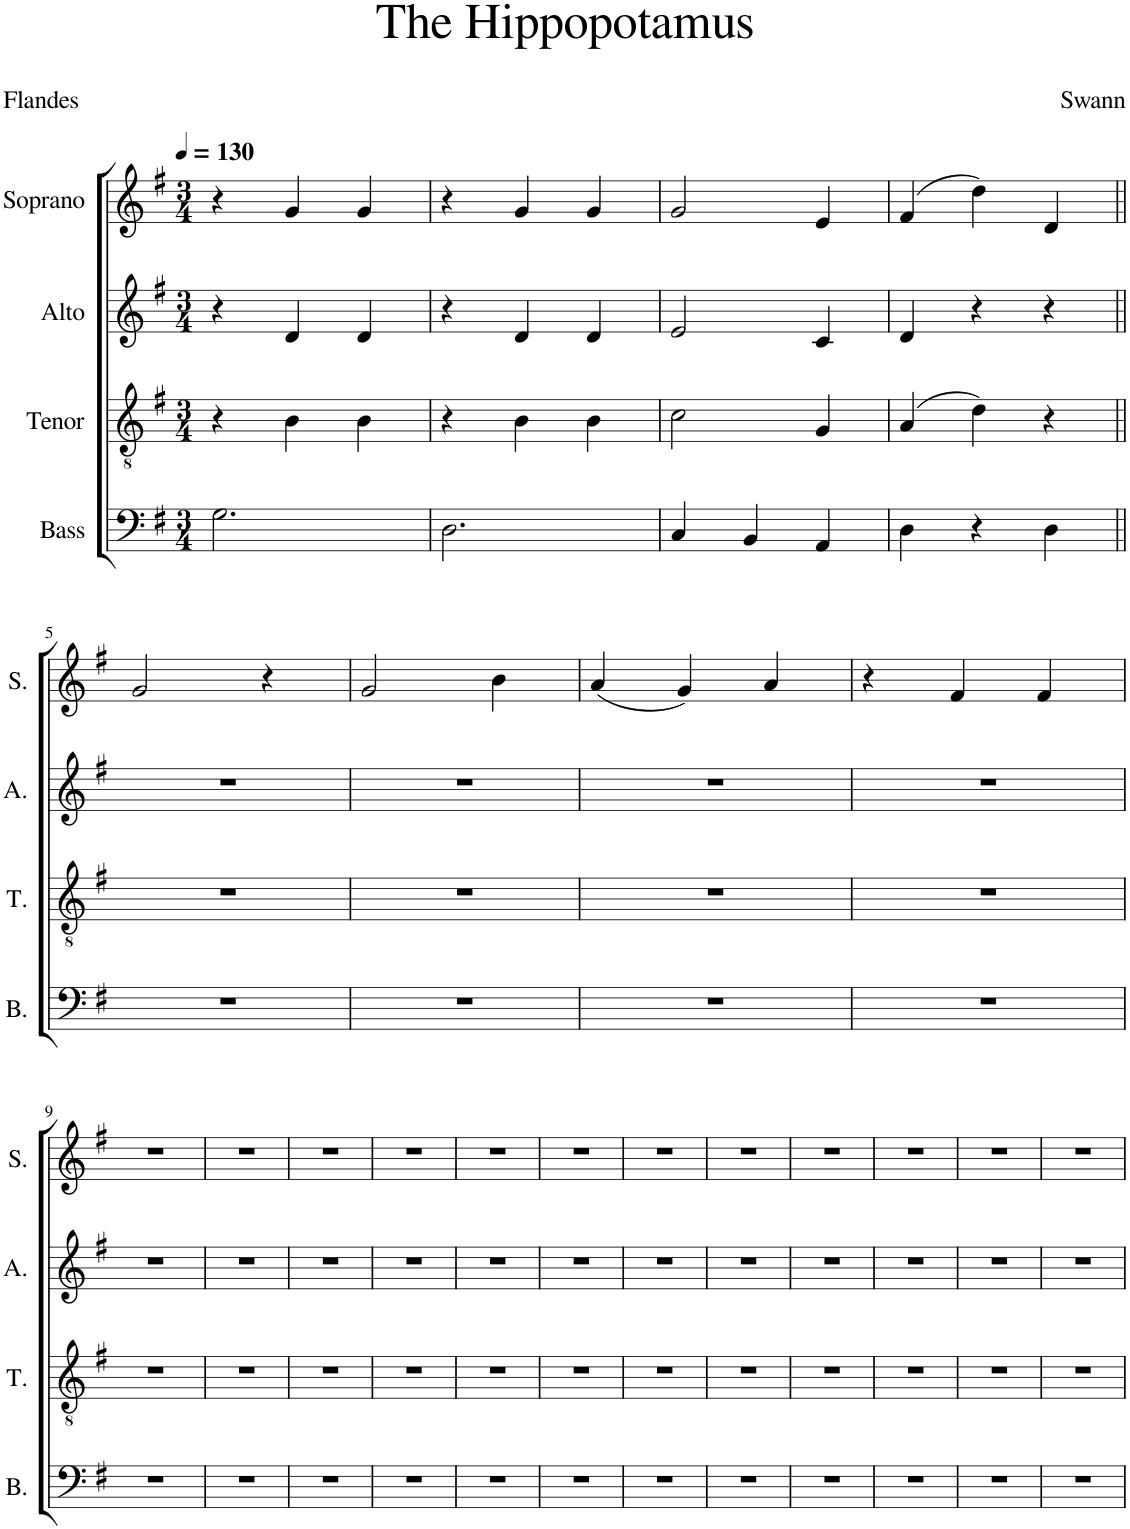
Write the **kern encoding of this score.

**kern	**kern	**kern	**kern
*part4	*part3	*part2	*part1
*staff4	*staff3	*staff2	*staff1
*I"Bass	*I"Tenor	*I"Alto	*I"Soprano
*I'B.	*I'T.	*I'A.	*I'S.
*clefF4	*clefGv2	*clefG2	*clefG2
*k[f#]	*k[f#]	*k[f#]	*k[f#]
*M3/4	*M3/4	*M3/4	*M3/4
*MM130	*MM130	*MM130	*MM130
=1	=1	=1	=1
2.G\	4r	4r	4r
.	4B\	4d/	4g/
.	4B\	4d/	4g/
=2	=2	=2	=2
2.D\	4r	4r	4r
.	4B\	4d/	4g/
.	4B\	4d/	4g/
=3	=3	=3	=3
4C/	2c\	2e/	2g/
4BB/	.	.	.
4AA/	4G/	4c/	4e/
=4	=4	=4	=4
4D\	(4A/	4d/	(4f#/
4r	4d\)	4r	4dd\)
4D\	4r	4r	4d/
!!LO:LB:g=z
=5||	=5||	=5||	=5||
2.r	2.r	2.r	2g/
.	.	.	4r
=6	=6	=6	=6
2.r	2.r	2.r	2g/
.	.	.	4b\
=7	=7	=7	=7
2.r	2.r	2.r	(4a/
.	.	.	4g/)
.	.	.	4a/
=8	=8	=8	=8
2.r	2.r	2.r	4r
.	.	.	4f#/
.	.	.	4f#/
!!LO:LB:g=z
=9	=9	=9	=9
2.r	2.r	2.r	2.r
=10	=10	=10	=10
2.r	2.r	2.r	2.r
=11	=11	=11	=11
2.r	2.r	2.r	2.r
=12	=12	=12	=12
2.r	2.r	2.r	2.r
=13	=13	=13	=13
2.r	2.r	2.r	2.r
=14	=14	=14	=14
2.r	2.r	2.r	2.r
=15	=15	=15	=15
2.r	2.r	2.r	2.r
=16	=16	=16	=16
2.r	2.r	2.r	2.r
=17	=17	=17	=17
2.r	2.r	2.r	2.r
=18	=18	=18	=18
2.r	2.r	2.r	2.r
=19	=19	=19	=19
2.r	2.r	2.r	2.r
=20	=20	=20	=20
2.r	2.r	2.r	2.r
=	=	=	=
*-	*-	*-	*-
